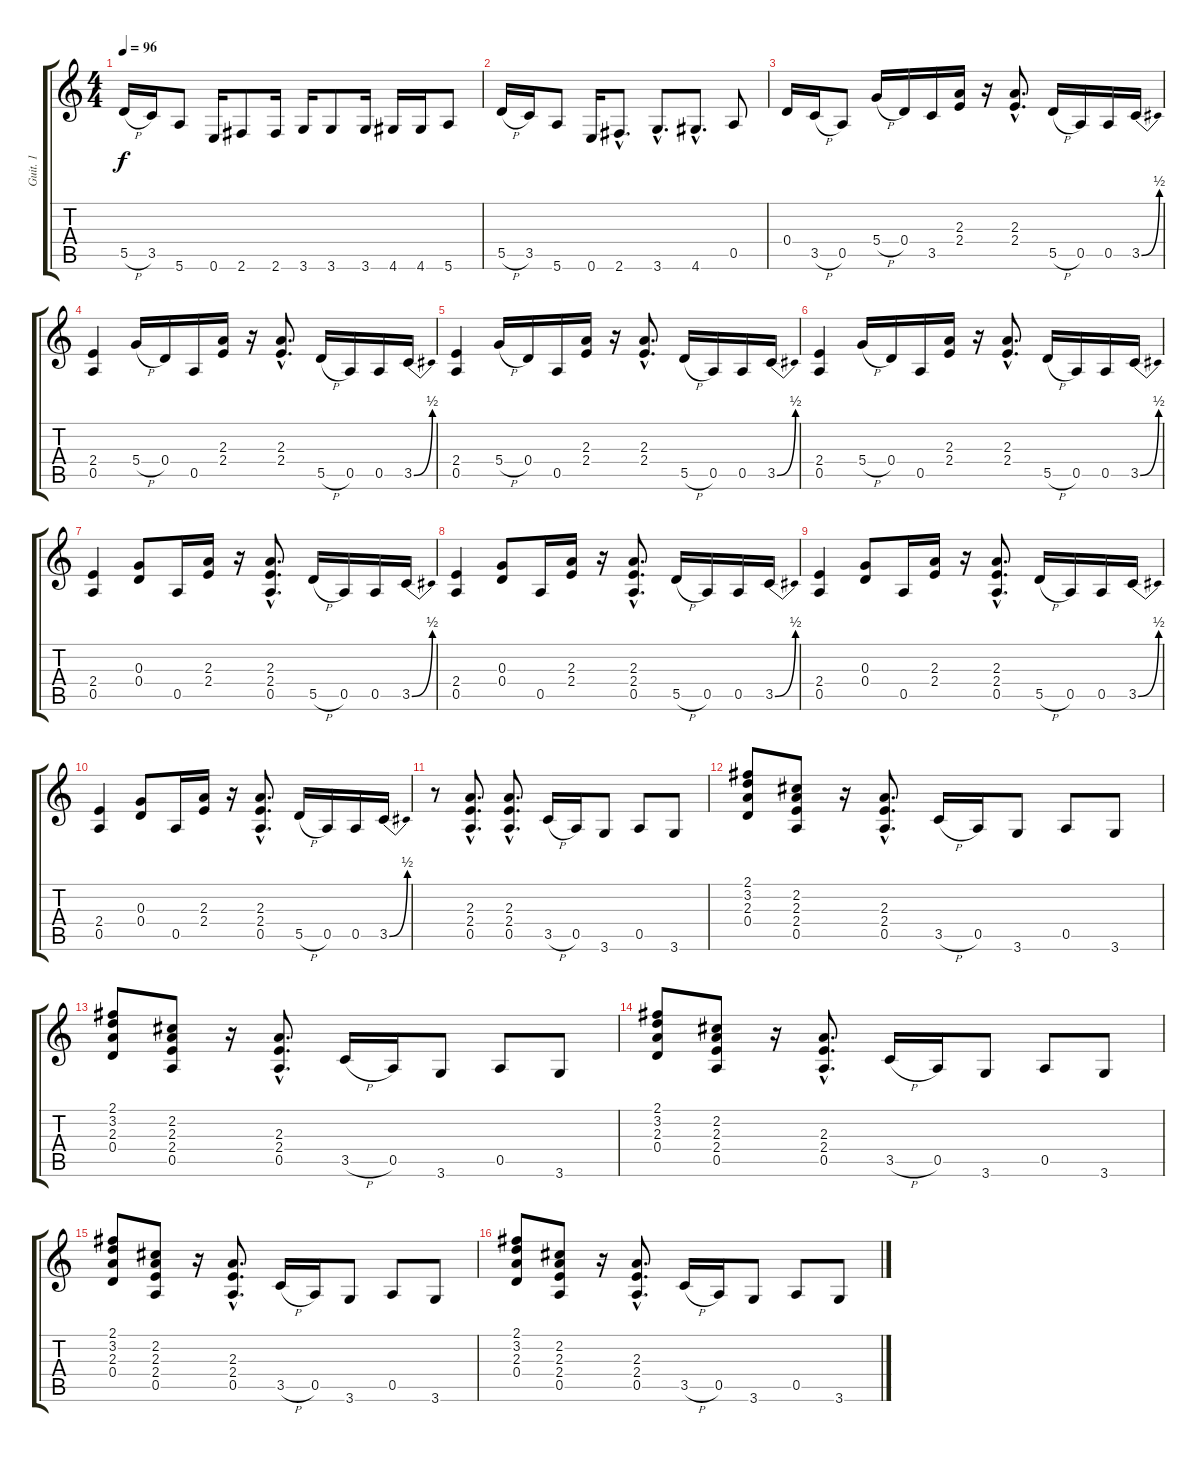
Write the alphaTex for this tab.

\track ("Guit. 1" "Guit. 1") {instrument overdrivenguitar}
\staff {score tabs}
\tuning (E4 B3 G3 D3 A2 E2) {hide}
\ts (4 4)
\tempo 96
\clef g2
\ks c
5.5{h}.16{dy f} 3.5.16 5.6.8 0.6.16 2.6.8 2.6.16 3.6.16 3.6.8 3.6.16 4.6.16 4.6.16 5.6.8 |
5.5{h}.16 3.5.16 5.6.8 0.6.16 2.6{hac}.8{d} 3.6{hac}.8{d} 4.6{hac}.8{d} 0.5.8 |
0.4.16 3.5{h}.16 0.5.8 5.4{h}.16 0.4.16 3.5.16 (2.3 2.4).16 r.16 (2.3{hac} 2.4{hac}).8{d} 5.5{h}.16 0.5.16 0.5.16 3.5{be (bend 0 0 60 2)}.16 |
(2.4 0.5).4 5.4{h}.16 0.4.16 0.5.16 (2.3 2.4).16 r.16 (2.3{hac} 2.4{hac}).8{d} 5.5{h}.16 0.5.16 0.5.16 3.5{be (bend 0 0 60 2)}.16 |
(2.4 0.5).4 5.4{h}.16 0.4.16 0.5.16 (2.3 2.4).16 r.16 (2.3{hac} 2.4{hac}).8{d} 5.5{h}.16 0.5.16 0.5.16 3.5{be (bend 0 0 60 2)}.16 |
(2.4 0.5).4 5.4{h}.16 0.4.16 0.5.16 (2.3 2.4).16 r.16 (2.3{hac} 2.4{hac}).8{d} 5.5{h}.16 0.5.16 0.5.16 3.5{be (bend 0 0 60 2)}.16 |
(2.4 0.5).4 (0.3 0.4).8 0.5.16 (2.3 2.4).16 r.16 (2.3{hac} 2.4{hac} 0.5{hac}).8{d} 5.5{h}.16 0.5.16 0.5.16 3.5{be (bend 0 0 60 2)}.16 |
(2.4 0.5).4 (0.3 0.4).8 0.5.16 (2.3 2.4).16 r.16 (2.3{hac} 2.4{hac} 0.5{hac}).8{d} 5.5{h}.16 0.5.16 0.5.16 3.5{be (bend 0 0 60 2)}.16 |
(2.4 0.5).4 (0.3 0.4).8 0.5.16 (2.3 2.4).16 r.16 (2.3{hac} 2.4{hac} 0.5{hac}).8{d} 5.5{h}.16 0.5.16 0.5.16 3.5{be (bend 0 0 60 2)}.16 |
(2.4 0.5).4 (0.3 0.4).8 0.5.16 (2.3 2.4).16 r.16 (2.3{hac} 2.4{hac} 0.5{hac}).8{d} 5.5{h}.16 0.5.16 0.5.16 3.5{be (bend 0 0 60 2)}.16 |
r.8 (2.3{hac} 2.4{hac} 0.5{hac}).8{d} (2.3{hac} 2.4{hac} 0.5{hac}).8{d} 3.5{h}.16 0.5.16 3.6.8 0.5.8 3.6.8 |
(2.1 3.2 2.3 0.4).8 (2.2 2.3 2.4 0.5).8 r.16 (2.3{hac} 2.4{hac} 0.5{hac}).8{d} 3.5{h}.16 0.5.16 3.6.8 0.5.8 3.6.8 |
(2.1 3.2 2.3 0.4).8 (2.2 2.3 2.4 0.5).8 r.16 (2.3{hac} 2.4{hac} 0.5{hac}).8{d} 3.5{h}.16 0.5.16 3.6.8 0.5.8 3.6.8 |
(2.1 3.2 2.3 0.4).8 (2.2 2.3 2.4 0.5).8 r.16 (2.3{hac} 2.4{hac} 0.5{hac}).8{d} 3.5{h}.16 0.5.16 3.6.8 0.5.8 3.6.8 |
(2.1 3.2 2.3 0.4).8 (2.2 2.3 2.4 0.5).8 r.16 (2.3{hac} 2.4{hac} 0.5{hac}).8{d} 3.5{h}.16 0.5.16 3.6.8 0.5.8 3.6.8 |
(2.1 3.2 2.3 0.4).8 (2.2 2.3 2.4 0.5).8 r.16 (2.3{hac} 2.4{hac} 0.5{hac}).8{d} 3.5{h}.16 0.5.16 3.6.8 0.5.8 3.6.8
